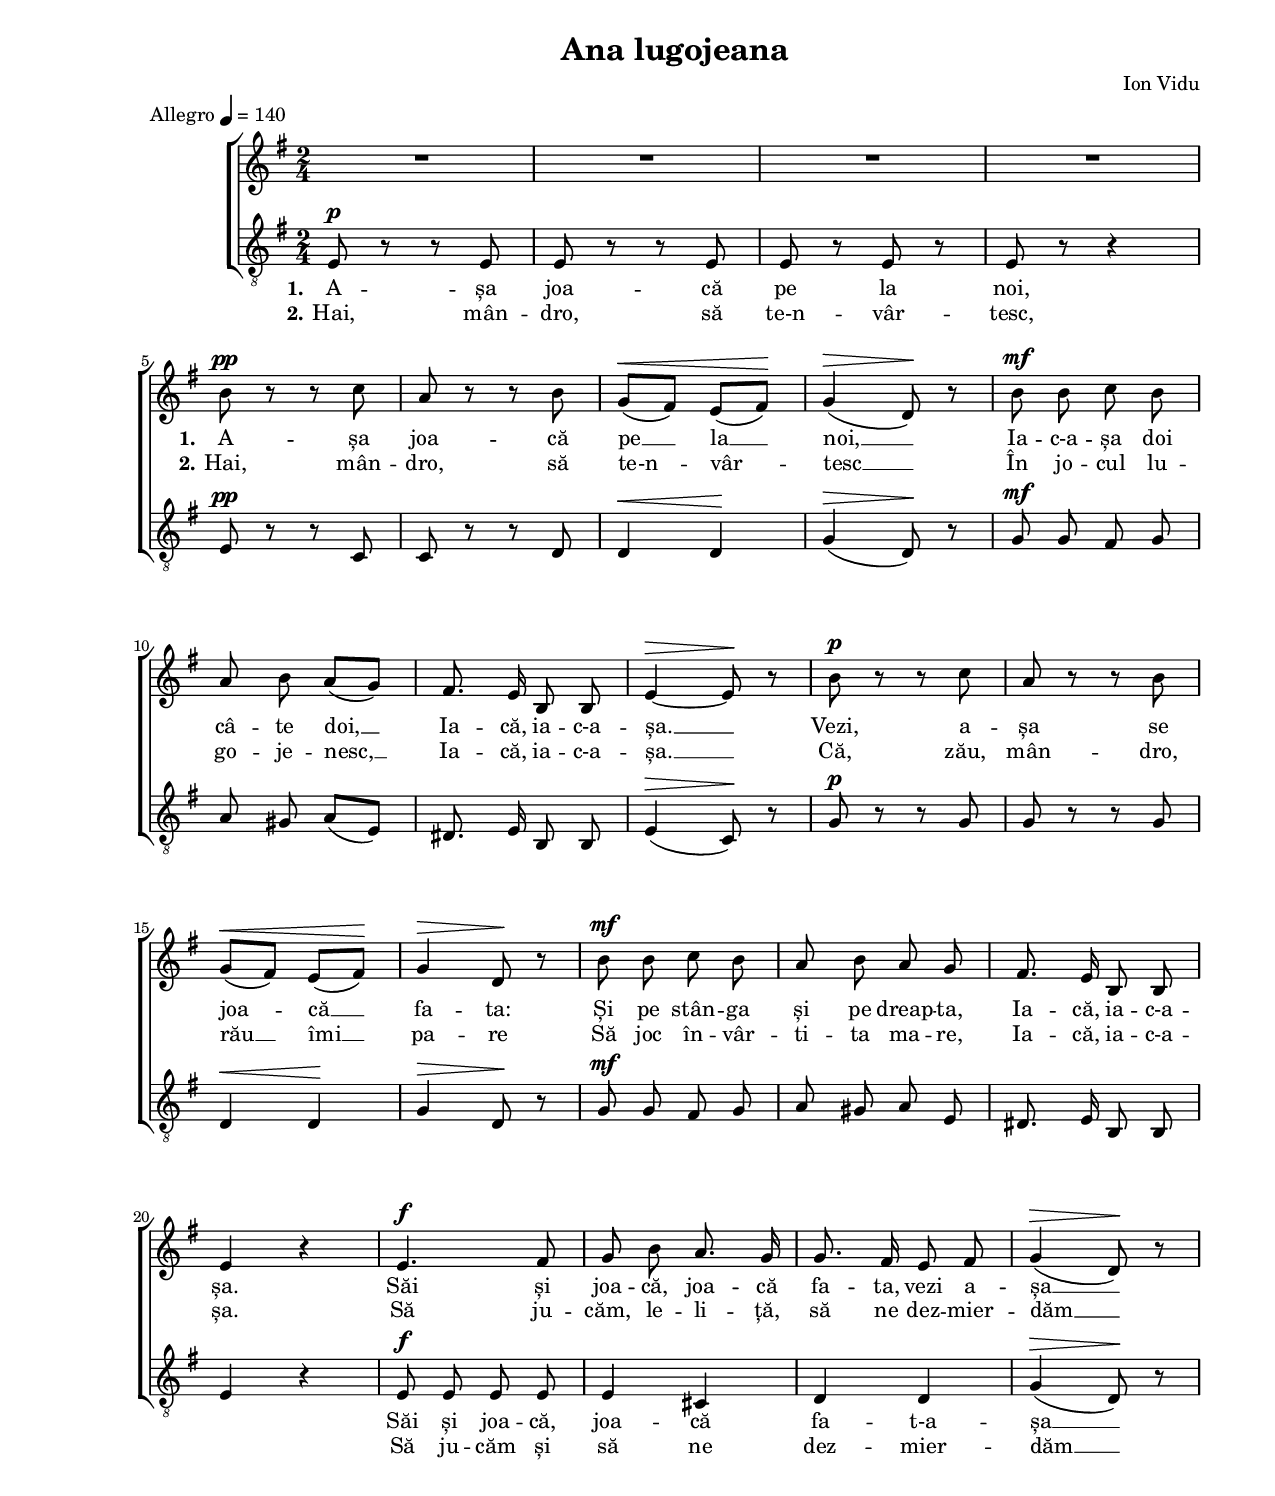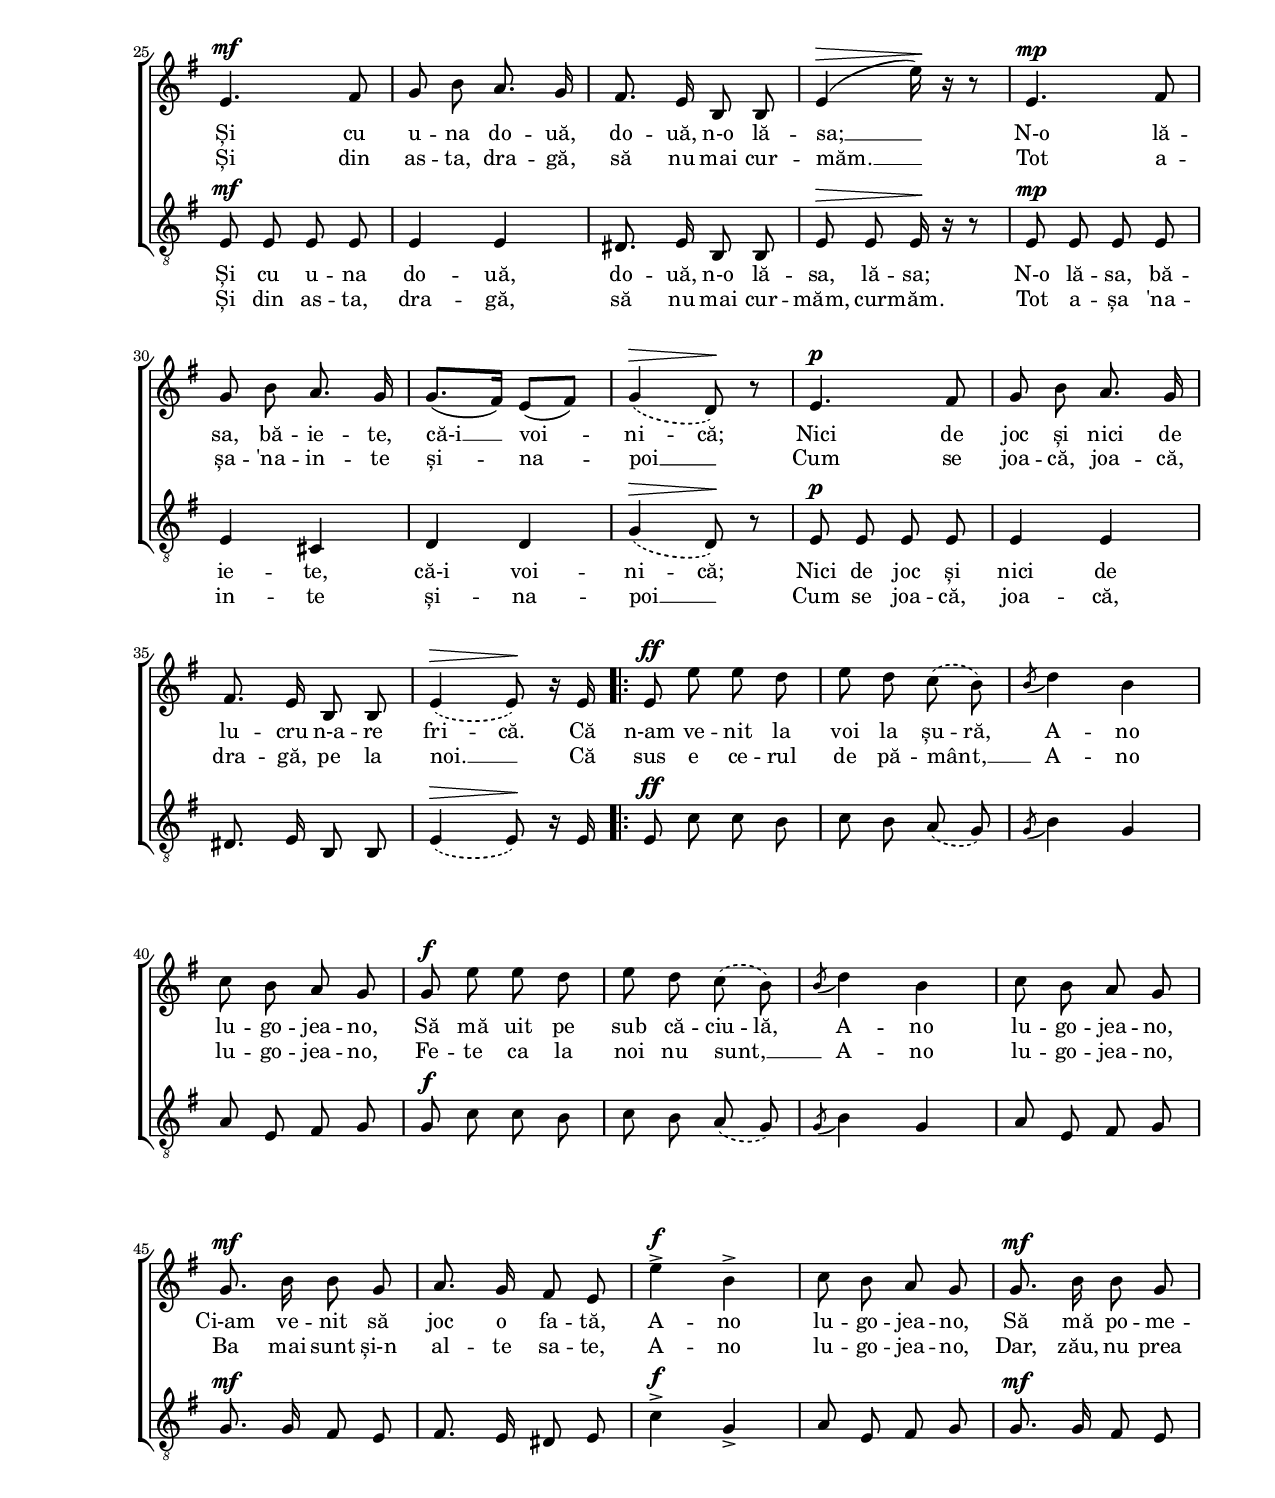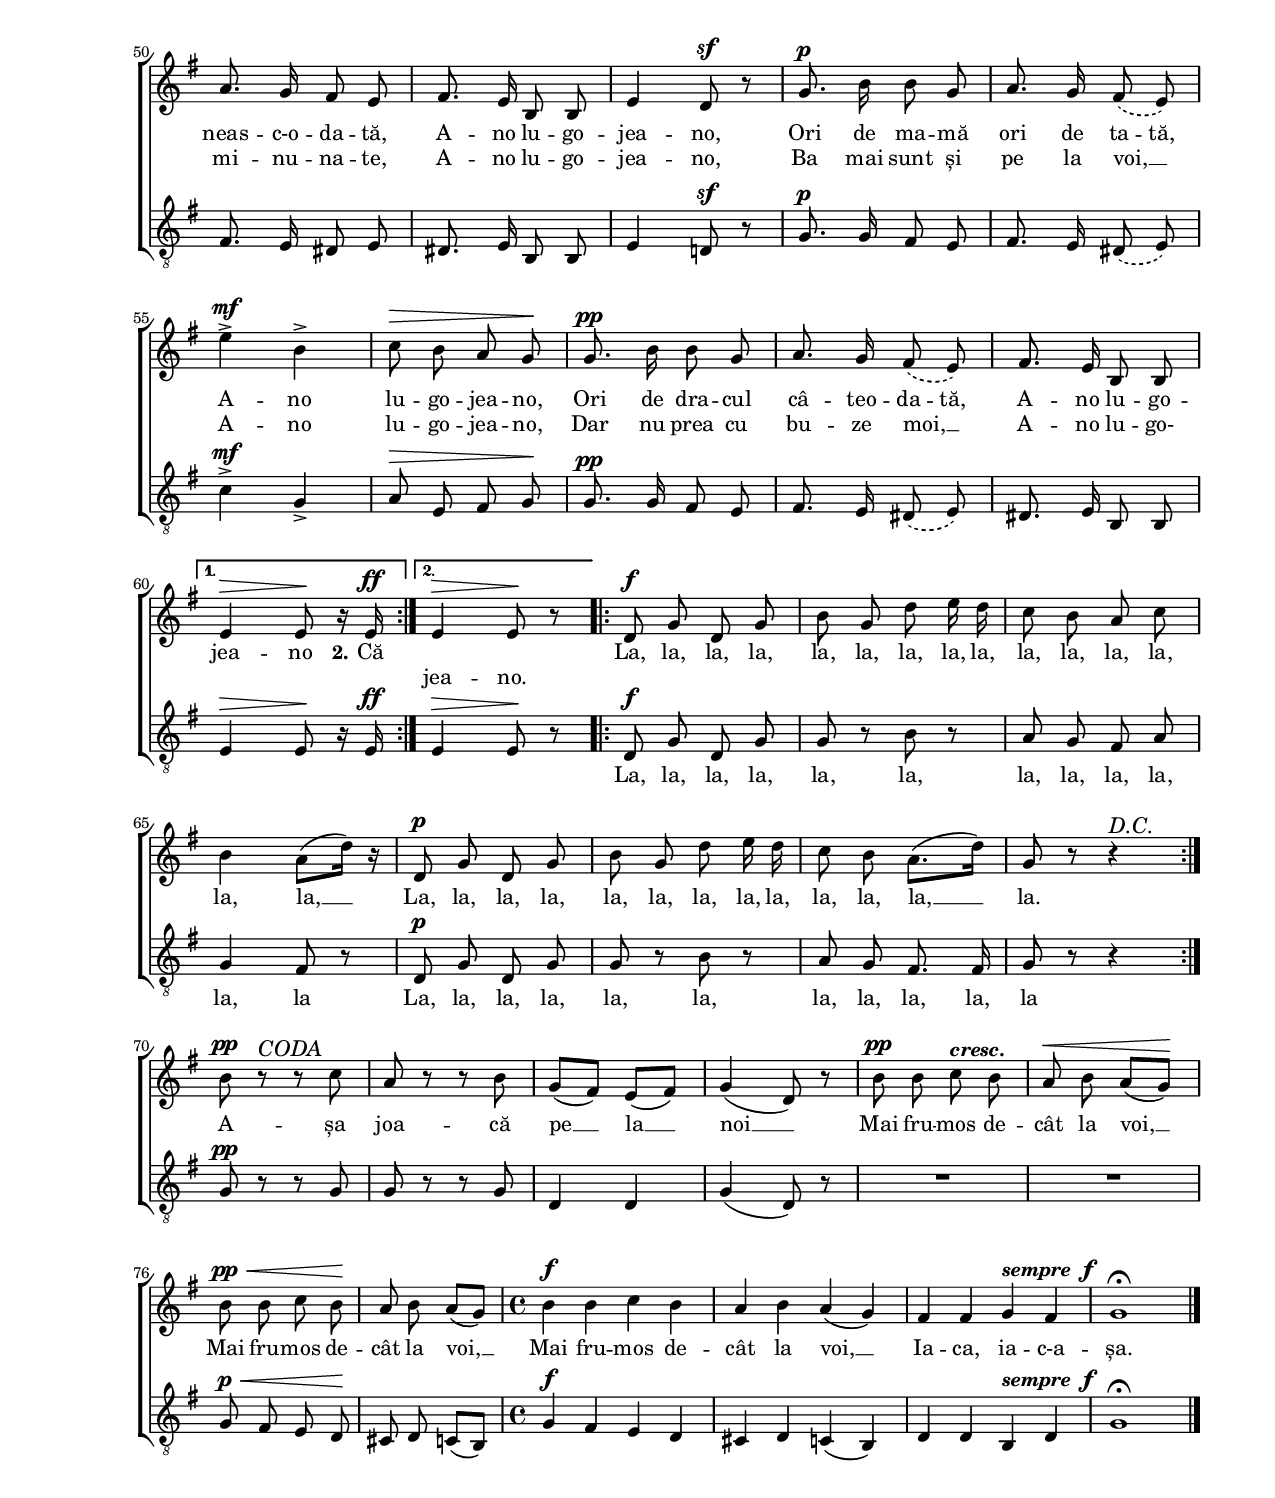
\version "2.19.80"

\paper {
  #(set-paper-size "letter")
  left-margin = 1\in
  line-width = 7\in
  print-page-number = false
  top-margin = 0\in
  top-margin = 0.7\in
  bottom-margin = 0.7\in
}

\header {
  title = "Ana lugojeana"
  composer = "Ion Vidu"
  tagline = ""
  meter = \markup { Allegro \note #"4" #1 = 140 }
}

#(set-global-staff-size 17)

global = {
  \key e \minor
  \time 2/4
  \autoBeamOff
  \set Staff.midiInstrument = "clarinet"
}

sempreMarkup = \markup {
  \bold \italic "sempre "
  \musicglyph "f"
}

womenStanzaOne = \lyricmode {
  \set stanza = "1."
  A -- șa joa -- că pe __ la __ noi, __
  Ia -- c-a -- șa doi câ -- te doi, __
  Ia -- că, ia -- c-a -- șa. __

  Vezi, a -- șa se joa -- că __ fa -- ta:
  Și pe stân -- ga și pe dreap -- ta,
  Ia -- că, ia -- c-a -- șa.

  Săi și joa -- că, joa -- că fa -- ta, vezi a -- șa __
  Și cu u -- na do -- uă, do -- uă, n-o lă -- sa; __

  N-o lă -- sa, bă -- ie -- te, că-i __ voi --
  \set ignoreMelismata = ##t
  ni -- că;
  Nici de joc și nici de lu -- cru n-a -- re
  fri -- că.

  Că n-am ve -- nit la voi la șu -- ră, A -- no lu -- go -- jea -- no,
  Să mă uit pe sub că -- ciu -- lă, A -- no lu -- go -- jea -- no,
  Ci-am ve -- nit să joc o fa -- tă, A -- no lu -- go -- jea -- no,
  Să mă po -- me -- neas -- c-o -- da -- tă, A -- no lu -- go -- jea -- no,
  Ori de ma -- mă ori de ta -- tă, A -- no lu -- go -- jea -- no,
  Ori de dra -- cul câ -- teo -- da -- tă, A -- no lu -- go -- jea -- no
  \unset ignoreMelismata

  \set stanza = "2."
  Că

  \skip 1 \skip 1

  La, la, la, la, la, la, la, la, la,
  la, la, la, la, la, la, __
  La, la, la, la, la, la, la, la, la,
  la, la, la, __ la.

  A -- șa joa -- că pe __ la __ noi __
  Mai fru -- mos de -- cât la voi, __
  Mai fru -- mos de -- cât la voi, __
  Mai fru -- mos de -- cât la voi, __
  Ia -- ca, ia -- c-a -- șa.
}

womenStanzaTwo = \lyricmode {
  \set stanza = "2."
  Hai, mân -- dro, să te-n -- vâr -- tesc __
  În jo -- cul lu -- go -- je -- nesc, __
  Ia -- că, ia -- c-a -- șa. __

  Că, zău, mân -- dro, rău __ îmi __ pa -- re
  Să joc în -- vâr -- ti -- ta ma -- re,
  Ia -- că, ia -- c-a -- șa.

  Să ju -- căm, le -- li -- ță, să ne dez -- mier -- dăm __
  Și din as -- ta, dra -- gă, să nu mai cur -- măm. __

  Tot a -- șa -- 'na -- in -- te și -- na -- poi __
  Cum se joa -- că, joa -- că, dra -- gă, pe la noi. __

  Că sus e ce -- rul de pă -- mânt, __ A -- no lu -- go -- jea -- no,
  Fe -- te ca la noi nu sunt, __ A -- no lu -- go -- jea -- no,
  Ba mai sunt și-n al -- te sa -- te, A -- no lu -- go -- jea -- no,
  Dar, zău, nu prea mi -- nu -- na -- te, A -- no lu -- go -- jea -- no,
  Ba mai sunt și pe la voi, __ A -- no lu -- go -- jea -- no,
  Dar nu prea cu bu -- ze moi, __ A -- no lu -- go-
  \skip 8 \skip 8 \skip 8
  jea -- no.
}

menStanzaOne = \lyricmode {
  \set stanza = "1."
  A -- șa joa -- că pe la noi,
  \skip 8 \skip 8 \skip 8 \skip 8 \skip 8 \skip 8 \skip 8 \skip 8
  \skip 8 \skip 8 \skip 8 \skip 8 \skip 8 \skip 8 \skip 8 \skip 8
  \skip 8 \skip 8 \skip 8 \skip 8 \skip 8 \skip 8 \skip 8 \skip 8
  \skip 8 \skip 8 \skip 8 \skip 8 \skip 8 \skip 8 \skip 8 \skip 8
  \skip 8 \skip 8 \skip 8 \skip 8 \skip 8 \skip 8 \skip 8 \skip 8

  Săi și joa -- că, joa -- că fa -- t-a -- șa __
  Și cu u -- na do -- uă, do -- uă, n-o lă -- sa, lă -- sa;

  N-o lă -- sa, bă -- ie -- te, că-i voi --
  \set ignoreMelismata = ##t
  ni -- că;
  \unset ignoreMelismata
  Nici de joc și nici de

  \skip 8 \skip 8 \skip 8 \skip 8 \skip 8 \skip 8 \skip 8 \skip 8
  \skip 8 \skip 8 \skip 8 \skip 8 \skip 8 \skip 8 \skip 8 \skip 8
  \skip 8 \skip 8 \skip 8 \skip 8 \skip 8 \skip 8 \skip 8 \skip 8
  \skip 8 \skip 8 \skip 8 \skip 8 \skip 8 \skip 8 \skip 8 \skip 8
  \skip 8 \skip 8 \skip 8 \skip 8 \skip 8 \skip 8 \skip 8 \skip 8
  \skip 8 \skip 8 \skip 8 \skip 8 \skip 8 \skip 8 \skip 8 \skip 8
  \skip 8 \skip 8 \skip 8 \skip 8 \skip 8 \skip 8 \skip 8 \skip 8
  \skip 8 \skip 8 \skip 8 \skip 8 \skip 8 \skip 8 \skip 8 \skip 8
  \skip 8 \skip 8 \skip 8 \skip 8 \skip 8 \skip 8 \skip 8 \skip 8
  \skip 8 \skip 8 \skip 8 \skip 8 \skip 8 \skip 8 \skip 8 \skip 8
  \skip 8 \skip 8 \skip 8 \skip 8 \skip 8 \skip 8 \skip 8 \skip 8
  \skip 8

  La, la, la, la, la, la, la, la, la, la, la, la
  La, la, la, la, la, la, la, la, la, la, la
}

menStanzaTwo = \lyricmode {
  \set stanza = "2."
  Hai, mân -- dro, să te-n -- vâr -- tesc,
  \skip 8 \skip 8 \skip 8 \skip 8 \skip 8 \skip 8 \skip 8 \skip 8
  \skip 8 \skip 8 \skip 8 \skip 8 \skip 8 \skip 8 \skip 8 \skip 8
  \skip 8 \skip 8 \skip 8 \skip 8 \skip 8 \skip 8 \skip 8 \skip 8
  \skip 8 \skip 8 \skip 8 \skip 8 \skip 8 \skip 8 \skip 8 \skip 8
  \skip 8 \skip 8 \skip 8 \skip 8 \skip 8 \skip 8 \skip 8 \skip 8

  Să ju -- căm și să ne dez -- mier -- dăm __
  Și din as -- ta, dra -- gă, să nu mai cur -- măm, cur -- măm.

  Tot a -- șa 'na -- in -- te și -- na -- poi __
  Cum  se joa -- că, joa -- că,
}

womenMusic = \relative c' {
  R2 * 4
  \break

  % Așa joacă pe la noi, Iac-așa doi câte doi, Iacă, iac-așa.
  b'8^\pp r8 r8 c8
  a8 r8 r8 b8
  g8([^\< fis8)] e8([ fis8)]\!
  g4(^\> d8)\! r8

  b'8^\mf b8 c8 b8
  \break
  a8 b8 a8([ g8)]
  fis8. e16 b8 b8
  e4~^\> e8\! r8

  % Vezi, așa se joacă fata: Și pe stânga și pe dreapta, Iacă, iac-așa.
  b'8^\p r8 r8 c8
  a8 r8 r8 b8
  \break
  g8([^\< fis8)] e8([ fis8)]\!
  g4^\> d8\! r8

  b'8^\mf b8 c8 b8
  a8 b8 a8 g8
  fis8. e16 b8 b8
  \break
  e4 r4

  % Săi și joacă, joacă fata, vezi așa / Și cu una două, două, n-o lăsa.
  e4.^\f fis8
  g8 b8 a8. g16
  g8. fis16 e8 fis8
  g4(^\> d8)\! r8
  \break

  e4.^\mf fis8
  g8 b8 a8. g16
  fis8. e16 b8 b8
  e4(^\> e'16)\! r16 r8

  % N-o lăsa, băiete, că-i voinică; Nici de joc și nici de lucru n-are frică.
  % Că...
  e,4.^\mp fis8
  \break
  g8 b8 a8. g16
  g8.([ fis16)] e8([ fis8)]
  \slurDashed
  g4(^\> d8)\! r8
  \slurSolid

  e4.^\p fis8
  g8 b8 a8. g16
  \break
  fis8. e16 b8 b8
  \slurDashed
  e4(^\> e8)\! r16 e16
  \slurDotted

  \repeat volta 2 {
    % ... n-am venit la voi la șură, Ano lugojeano,
    % Să mă uit pe sub căciulă, Ano lugojeano,
    e8^\ff e'8 e8 d8
    e8 d8 \slurDashed c8( b8) \slurSolid
    \acciaccatura b8 d4 b4
    \break
    c8 b8 a8 g8

    g8^\f e'8 e8 d8
    e8 d8 \slurDashed c8( b8) \slurSolid
    \acciaccatura b8 d4 b4
    c8 b8 a8 g8
    \break

    % Ci-am venit să joc o fată, Ano lugojeano,
    % Să mă pomeneasc-o dată, Ano lugojeano
    g8.^\mf b16 b8 g8
    a8. g16 fis8 e8
    e'4^\f\accent b4\accent
    c8 b8 a8 g8

    g8.^\mf b16 b8 g8
    \break
    a8. g16 fis8 e8
    fis8. e16 b8 b8
    e4 d8^\sf r8

    % Ori de mamă ori de tată, Ano lugojeano
    % Ori de dracul câteodată, Ano lugojeano + volta
    g8.^\p b16 b8 g8
    a8. g16 \slurDashed fis8( e8) \slurSolid
    \break
    e'4^\mf\accent b4\accent
    c8^\> b8 a8 g8\!

    g8.^\pp b16 b8 g8
    a8. g16 \slurDashed fis8( e8) \slurSolid
    fis8. e16 b8 b8
    \break
  } \alternative {
    { e4^\> e8\! r16 e16^\ff }
    { e4^\> e8\! r8 }
  }

  \repeat volta 2 {
    % La, la, la, la, ...
    d8^\f g8 d8 g8
    b8 g8 d'8 e16 d16
    c8 b8 a8 c8
    \break
    b4 a8([ d16)] r16

    d,8^\p g8 d8 g8
    b8 g8 d'8 e16 d16
    c8 b8 a8.([ d16)]
    g,8 r8 r4^\markup{\italic \large "D.C."}
    \break
  }

  % Așa joacă pe la noi,
  b8^\pp r8^\markup{\italic \large "CODA"} r8 c8
  a8 r8 r8 b8
  g8([ fis8)] e8([ fis8)]
  g4( d8) r8

  % Mai frumos decât la voi * 2
  b'8^\pp b8 c8^\markup{\italic \bold "cresc."} b8
  a8^\< b8 a8([ g8)]\!
  \break
  b8^\pp^\< b8 c8 b8\!
  a8 b8 a8([ g8)]

  % Mai frumos decât la voi, Iaca, iac-așa.
  \time 4/4
  b4^\f b4 c4 b4
  a4 b4 a4( g4)
  fis4 fis4 g4^\sempreMarkup fis4
  g1^\fermata
  \bar "|."
}

menMusic = \relative c' {
  % Așă joacă pe la noi
  e,8^\p r8 r8 e8
  e8 r8 r8 e8
  e8 r8 e8 r8
  e8 r8 r4

  % Așa joacă pe la noi, Iac-așa doi câte doi, Iacă, iac-așa.
  e8^\pp r8 r8 c8
  c8 r8 r8 d8
  d4^\< d4\!
  g4(^\> d8)\! r8

  g8^\mf g8 fis8 g8
  a8 gis8 a8([ e8)]
  dis8. e16 b8 b8
  e4(^\> c8)\! r8

  % Vezi, așa se joacă fata: Și pe stânga și pe dreapta, Iacă, iac-așa.
  g'8^\p r8 r8 g8
  g8 r8 r8 g8
  d4^\< d4\!
  g4^\> d8\! r8

  g8^\mf g8 fis8 g8
  a8 gis8 a8 e8
  dis8. e16 b8 b8
  e4 r4

  % Săi și joacă, joacă fata, vezi așa / Și cu una două, două, n-o lăsa.
  e8^\f e8 e8 e8
  e4 cis4
  d4 d4
  g4(^\> d8)\! r8

  e8^\mf e8 e8 e8
  e4 e4
  dis8. e16 b8 b8
  e8^\> e8 e16\! r16 r8

  % N-o lăsa, băiete, că-i voinică; Nici de joc și nici de lucru n-are frică.
  % Că...
  e8^\mp e8 e8 e8
  e4 cis4
  d4 d4
  \slurDashed g4(^\> d8)\! \slurSolid r8

  e8^\p e8 e8 e8
  e4 e4
  dis8. e16 b8 b8
  \slurDashed e4(^\> e8)\! r16 e16

  \repeat volta 2 {
    % ... n-am venit la voi la șură, Ano lugojeano,
    % Să mă uit pe sub căciulă, Ano lugojeano,
    e8^\ff c'8 c8 b8
    c8 b8 \slurDashed a8( g8) \slurSolid
    \acciaccatura g8 b4 g4
    a8 e8 fis8 g8

    g8^\f c8 c8 b8
    c8 b8 \slurDashed a8( g8) \slurSolid
    \acciaccatura g8 b4 g4
    a8 e8 fis8 g8

    % Ci-am venit să joc o fată, Ano lugojeano,
    % Să mă pomeneasc-o dată, Ano lugojeano
    g8.^\mf g16 fis8 e8
    fis8. e16 dis8 e8
    c'4^\f\accent g4\accent
    a8 e8 fis8 g8

    g8.^\mf g16 fis8 e8
    fis8. e16 dis8 e8
    dis8. e16 b8 b8
    e4 d!8^\sf r8

    % Ori de mamă ori de tată, Ano lugojeano
    % Ori de dracul câteodată, Ano lugojeano + volta
    g8.^\p g16 fis8 e8
    fis8. e16 \slurDashed dis8( e8) \slurSolid
    c'4^\mf\accent g4\accent
    a8^\> e8 fis8 g8\!

    g8.^\pp g16 fis8 e8
    fis8. e16 \slurDashed dis8( e8) \slurSolid
    dis8. e16 b8 b8
    } \alternative {
    { e4^\> e8\! r16 e16^\ff }
    { e4^\> e8\! r8 }
  }

  \repeat volta 2 {
    % La, la, la, la, ...
    d8^\f g8 d8 g8
    g8 r8 b8 r8
    a8 g8 fis8 a8
    g4 fis8 r8

    d8^\p g8 d8 g8
    g8 r8 b8 r8
    a8 g8 fis8. fis16
    g8 r8 r4
  }

  % Așa joacă pe la noi,
  g8^\pp r8 r8 g8
  g8 r8 r8 g8
  d4 d4
  g4( d8) r8

  % Mai frumos decât la voi * 2
  R2
  R2
  g8^\p^\< fis8 e8 d8\!
  cis8 d8 c8([ b8)]

  % Mai frumos decât la voi, Iaca, iac-așa.
  \time 4/4
  g'4^\f fis4 e4 d4
  cis4 d4 c4( b4)
  d4 d4 b4^\sempreMarkup d4
  g1^\fermata
}

myScore = \new Score <<
  \new ChoirStaff <<
    \new Staff \new Voice { \global \womenMusic }
    \addlyrics { \womenStanzaOne }
    \addlyrics { \womenStanzaTwo }

    \new Staff <<
      \clef "G_8"
      \new Voice { \global \menMusic }
      \addlyrics { \menStanzaOne }
      \addlyrics { \menStanzaTwo }
    >>
  >>
>>

\score {
  \myScore
  \layout { }
}

midiOutput = \midi {
  \tempo 4 = 140
}

\score {
  \unfoldRepeats
  \myScore
  \midi { \midiOutput }
}

\score {
  \unfoldRepeats
  \new Voice { \global \womenMusic }
  \midi { \midiOutput }
}

\score {
  \unfoldRepeats
  \new Voice { \global \menMusic }
  \midi { \midiOutput }
}
